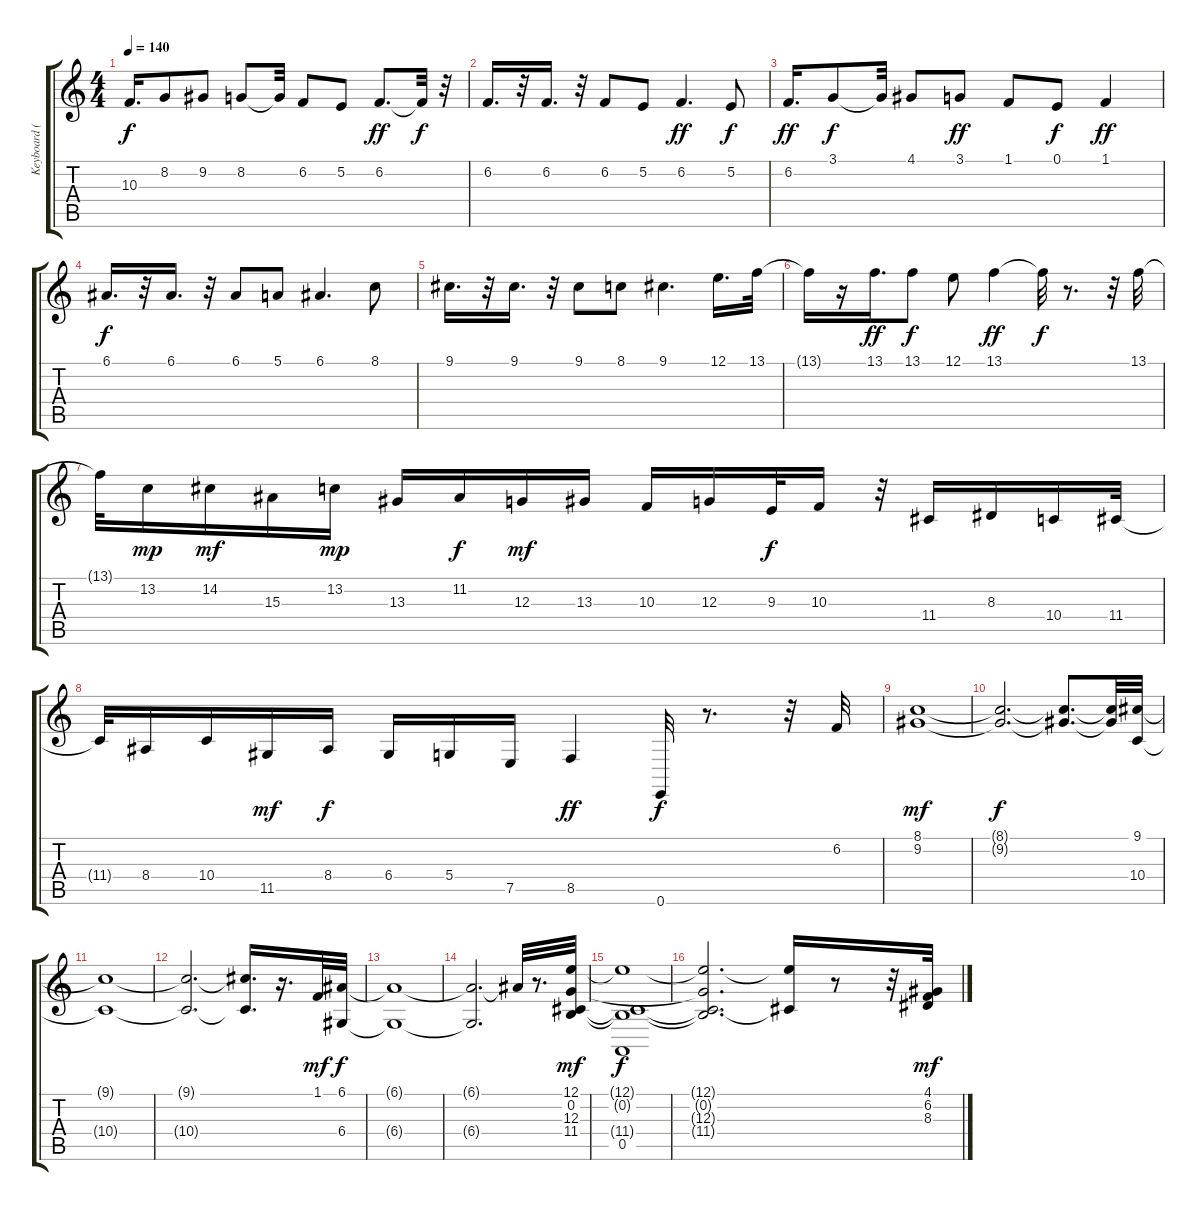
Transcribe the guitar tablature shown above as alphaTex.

\track ("Keyboard (right hand)" "Keyboard (") {instrument stringensemble1}
\staff {score tabs}
\tuning (E4 B3 G3 D3 A2 E2) {hide}
\ts (4 4)
\tempo 140
\clef g2
\ks c
10.3{t}.16{d dy f} 8.2.8 9.2.8 8.2.8 8.2{t}.32 6.2.8 5.2.8 6.2.8{d dy ff} 6.2{t}.32{dy f} r.32 |
6.2.16{d} r.32 6.2.16{d} r.32 6.2.8 5.2.8 6.2.4{d dy ff} 5.2.8{dy f} |
6.2.16{d dy ff} 3.1.8{dy f} 3.1{t}.32 4.1.8 3.1.8{dy ff} 1.1.8 0.1.8{dy f} 1.1.4{dy ff} |
6.1.16{d dy f} r.32 6.1.16{d} r.32 6.1.8 5.1.8 6.1.4{d} 8.1.8 |
9.1.16{d} r.32 9.1.16{d} r.32 9.1.8 8.1.8 9.1.4{d} 12.1.16{d} 13.1.32 |
13.1{t}.16 r.16 13.1.16{d dy ff} 13.1.8{dy f} 12.1.8 13.1.4{dy ff} 13.1{t}.32{dy f} r.8{d} r.32 13.1.32 |
13.1{t}.32 13.2.16{dy mp} 14.2.16{dy mf} 15.3.16 13.2.16{dy mp} 13.3.16 11.2.16{dy f} 12.3.16{dy mf} 13.3.16 10.3.16 12.3.16 9.3.32{dy f} 10.3.16 r.32 11.4.16 8.3.16 10.4.16 11.4.32 |
11.4{t}.32 8.4.16 10.4.16 11.5.16{dy mf} 8.4.16{dy f} 6.4.16 5.4.16 7.5.16 8.5.4{dy ff} 0.6.32{dy f} r.8{d} r.32 6.2.32 |
(8.1 9.2).1{dy mf} |
(8.1{t} 9.2{t}).2{d dy f} (8.1{t} 9.2{t}).8{d} (8.1{t} 9.2{t}).32 (9.1 10.4).32 |
(9.1{t} 10.4{t}).1 |
(9.1{t} 10.4{t}).2{d} (9.1{t} 10.4{t}).16{d} r.16{d} 1.1.32{dy mf} (6.1 6.4).32{dy f} |
(6.1{t} 6.4{t}).1 |
(6.1{t} 6.4{t}).2{d} 6.1{t}.32 r.8{d} (12.1 0.2 12.3 11.4).32{dy mf} |
(12.1{t} 0.2{t} 11.4{t} 0.5).1{dy f} |
(12.1{t} 0.2{t} 12.3{t} 11.4{t}).2{d} (12.1{t} 11.4{t}).16 r.8 r.32 (4.1 6.2 8.3).32{dy mf}
